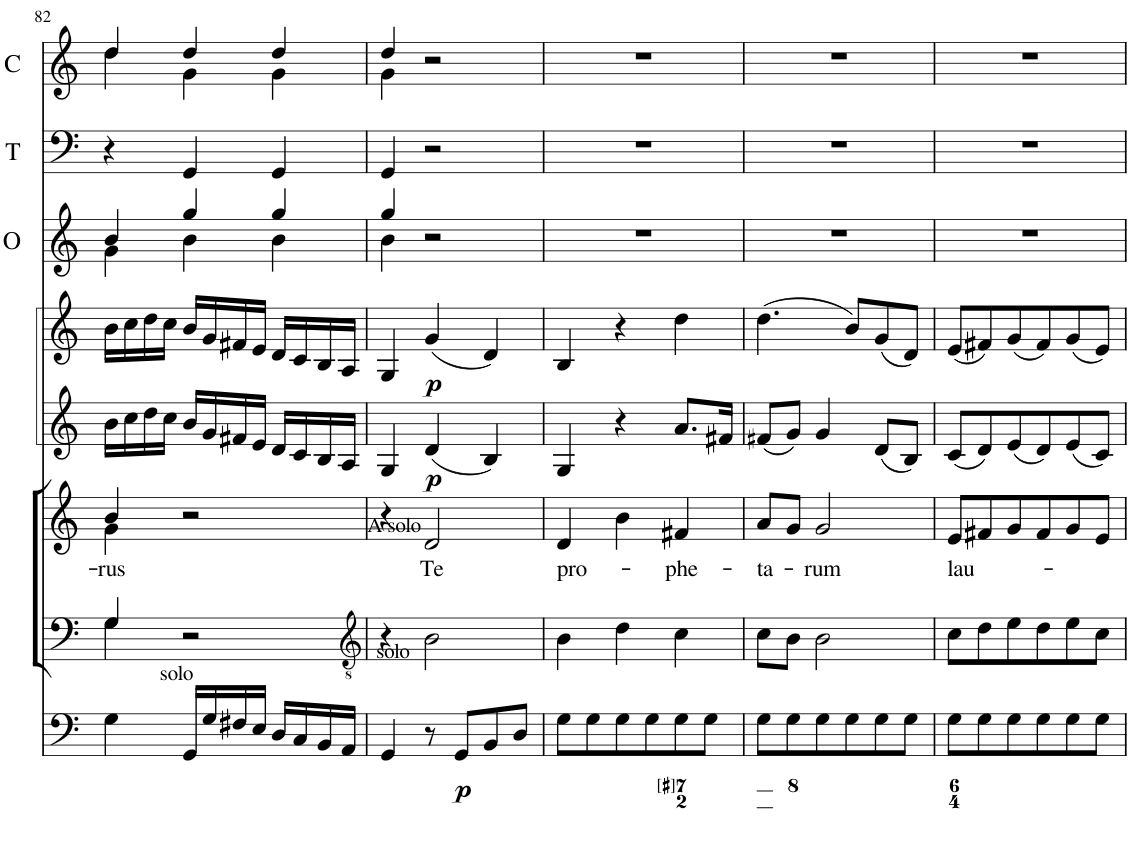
**kern	**dynam	**kern	**kern	**text	**kern	**dynam	**kern	**dynam	**kern	**kern	**kern
*part8	*part8	*part7	*part6	*part6	*part5	*part5	*part4	*part4	*part3	*part2	*part1
*staff8	*staff8	*staff7	*staff6	*staff6	*staff5	*staff5	*staff4	*staff4	*staff3	*staff2	*staff1
*I"Organ	*	*I"Voice	*I"Voice	*	*I"Violino 2	*	*I"Violino 1	*	*I"Oboi	*I"Timpani	*I"Clarini
*	*	*	*	*	*I'Vln	*	*I'Vln	*	*I'O	*I'T	*I'C
!!LO:PB:g=z
*clefF4	*	*clefF4	*clefG2	*	*clefG2	*	*clefG2	*	*clefG2	*clefF4	*clefG2
*k[]	*	*k[]	*k[]	*	*k[]	*	*k[]	*	*k[]	*k[]	*k[]
*M3/4	*	*M3/4	*M3/4	*	*M3/4	*	*M3/4	*	*M3/4	*M3/4	*M3/4
=82	=82	=82	=82	=82	=82	=82	=82	=82	=82	=82	=82
*	*	*^	*	*	*	*	*	*	*	*	*
!	!	!	!	!	!LO:LY:b	!	!	!	!	!	!	!
*	*	*	*	*^	*	*	*	*	*	*^	*	*^
4G\	.	4G/	4G\	4b/	4g\	-rus	16b\LL	.	16b\LL	.	4b/	4g\	4r	4dd/	4dd\
.	.	.	.	.	.	.	16cc\	.	16cc\	.	.	.	.	.	.
.	.	.	.	.	.	.	16dd\	.	16dd\	.	.	.	.	.	.
.	.	.	.	.	.	.	16cc\JJ	.	16cc\JJ	.	.	.	.	.	.
!LO:TX:a:t=solo	!	!	!	!	!	!	!	!	!	!	!	!	!	!	!
16GG/LL	.	2r	2ryy	2r	2ryy	.	16b/LL	.	16b/LL	.	4gg/	4b\	4GG/	4dd/	4g\
16G/	.	.	.	.	.	.	16g/	.	16g/	.	.	.	.	.	.
16F#X/	.	.	.	.	.	.	16f#X/	.	16f#X/	.	.	.	.	.	.
16E/JJ	.	.	.	.	.	.	16e/JJ	.	16e/JJ	.	.	.	.	.	.
16D/LL	.	.	.	.	.	.	16d/LL	.	16d/LL	.	4gg/	4b\	4GG/	4dd/	4g\
16C/	.	.	.	.	.	.	16c/	.	16c/	.	.	.	.	.	.
16BB/	.	.	.	.	.	.	16B/	.	16B/	.	.	.	.	.	.
16AA/JJ	.	.	.	.	.	.	16A/JJ	.	16A/JJ	.	.	.	.	.	.
*	*	*v	*v	*	*	*	*	*	*	*	*	*	*	*	*
*	*	*	*v	*v	*	*	*	*	*	*	*	*	*	*
=83	=83	=83	=83	=83	=83	=83	=83	=83	=83	=83	=83	=83	=83
*	*	*clefGv2	*	*	*	*	*	*	*	*	*	*	*
4GG/	.	4r	4r	.	4G/	.	4G/	.	4gg/	4b\	4GG/	4dd/	4g\
!	!	!	!LO:TX:a:t=A solo	!	!	!	!	!	!	!	!	!	!
!	!	!LO:TX:a:t=solo	!	!	!	!	!	!	!	!	!	!	!
!	!	!	!	!LO:LY:b	!	!LO:DY:b	!	!LO:DY:b	!	!	!	!	!
8r	.	2B\	2d/	Te	(4d/	p	(4g/	p	2r	2ryy	2r	2r	2ryy
!	!LO:DY:b	!	!	!	!	!	!	!	!	!	!	!	!
8GG/L	p	.	.	.	.	.	.	.	.	.	.	.	.
8BB/	.	.	.	.	4B/)	.	4d/)	.	.	.	.	.	.
8D/J	.	.	.	.	.	.	.	.	.	.	.	.	.
*	*	*	*	*	*	*	*	*	*v	*v	*	*v	*v
=84	=84	=84	=84	=84	=84	=84	=84	=84	=84	=84	=84
!	!	!	!	!LO:LY:b	!	!	!	!	!	!	!
8G\L	.	4B\	4d/	pro-	4G/	.	4B/	.	2.r	2.r	2.r
8G\	.	.	.	.	.	.	.	.	.	.	.
8G\	.	4d\	4b\	.	4r	.	4r	.	.	.	.
8G\	.	.	.	.	.	.	.	.	.	.	.
!	!	!	!	!LO:LY:b	!	!	!	!	!	!	!
8G\	.	4c\	4f#X/	-phe-	8.a/L	.	4dd\	.	.	.	.
8G\J	.	.	.	.	.	.	.	.	.	.	.
.	.	.	.	.	16f#X/Jk	.	.	.	.	.	.
=85	=85	=85	=85	=85	=85	=85	=85	=85	=85	=85	=85
!	!	!	!	!LO:LY:b	!	!	!	!	!	!	!
8G\L	.	8c\L	8a/L	-ta-	(8f#X/L	.	(4.dd\	.	2.r	2.r	2.r
8G\	.	8B\J	8g/J	.	8g/J)	.	.	.	.	.	.
!	!	!	!	!LO:LY:b	!	!	!	!	!	!	!
8G\	.	2B\	2g/	-rum	4g/	.	.	.	.	.	.
8G\	.	.	.	.	.	.	8b/L)	.	.	.	.
8G\	.	.	.	.	(8d/L	.	(8g/	.	.	.	.
8G\J	.	.	.	.	8B/J)	.	8d/J)	.	.	.	.
=86	=86	=86	=86	=86	=86	=86	=86	=86	=86	=86	=86
!	!	!	!	!LO:LY:b	!	!	!	!	!	!	!
8G\L	.	8c\L	8e/L	lau-	(8c/L	.	(8e/L	.	2.r	2.r	2.r
8G\	.	8d\	8f#X/	.	8d/)	.	8f#X/)	.	.	.	.
8G\	.	8e\	8g/	.	(8e/	.	(8g/	.	.	.	.
8G\	.	8d\	8f#/	.	8d/)	.	8f#/)	.	.	.	.
8G\	.	8e\	8g/	.	(8e/	.	(8g/	.	.	.	.
8G\J	.	8c\J	8e/J	.	8c/J)	.	8e/J)	.	.	.	.
=	=	=	=	=	=	=	=	=	=	=	=
*-	*-	*-	*-	*-	*-	*-	*-	*-	*-	*-	*-
